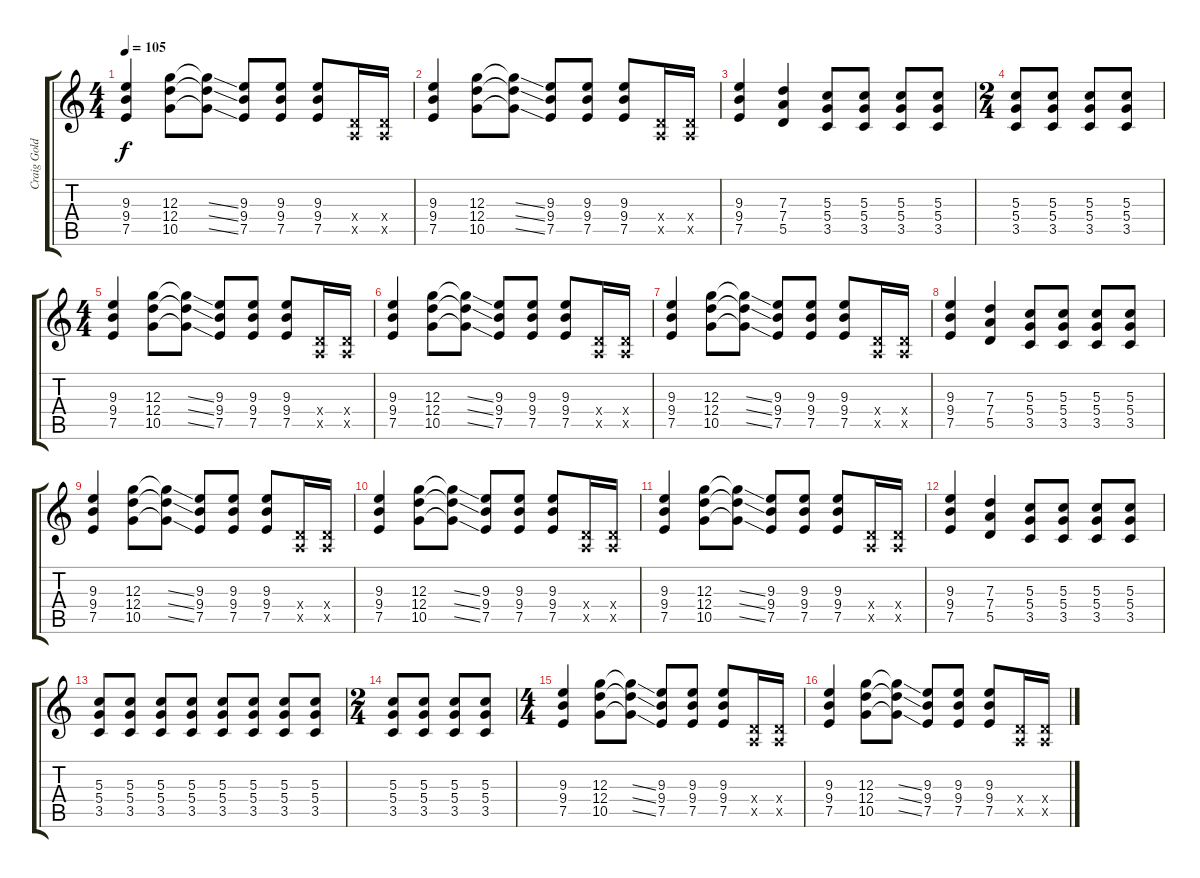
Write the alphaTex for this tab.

\track ("Craig Goldy" "Craig Gold") {instrument distortionguitar}
\staff {score tabs}
\tuning (E4 B3 G3 D3 A2 E2) {hide}
\ts (4 4)
\tempo 105
\clef g2
\ks c
(9.3 9.4 7.5).4{dy f} (12.3 12.4 10.5).8 (12.3{ss t} 12.4{ss t} 10.5{ss t}).8 (9.3 9.4 7.5).8 (9.3 9.4 7.5).8 (9.3 9.4 7.5).8 (0.4{x} 0.5{x}).16 (0.4{x} 0.5{x}).16 |
(9.3 9.4 7.5).4 (12.3 12.4 10.5).8 (12.3{ss t} 12.4{ss t} 10.5{ss t}).8 (9.3 9.4 7.5).8 (9.3 9.4 7.5).8 (9.3 9.4 7.5).8 (0.4{x} 0.5{x}).16 (0.4{x} 0.5{x}).16 |
(9.3 9.4 7.5).4 (7.3 7.4 5.5).4 (5.3 5.4 3.5).8 (5.3 5.4 3.5).8 (5.3 5.4 3.5).8 (5.3 5.4 3.5).8 |
\ts (2 4)
(5.3 5.4 3.5).8 (5.3 5.4 3.5).8 (5.3 5.4 3.5).8 (5.3 5.4 3.5).8 |
\ts (4 4)
(9.3 9.4 7.5).4 (12.3 12.4 10.5).8 (12.3{ss t} 12.4{ss t} 10.5{ss t}).8 (9.3 9.4 7.5).8 (9.3 9.4 7.5).8 (9.3 9.4 7.5).8 (0.4{x} 0.5{x}).16 (0.4{x} 0.5{x}).16 |
(9.3 9.4 7.5).4 (12.3 12.4 10.5).8 (12.3{ss t} 12.4{ss t} 10.5{ss t}).8 (9.3 9.4 7.5).8 (9.3 9.4 7.5).8 (9.3 9.4 7.5).8 (0.4{x} 0.5{x}).16 (0.4{x} 0.5{x}).16 |
(9.3 9.4 7.5).4 (12.3 12.4 10.5).8 (12.3{ss t} 12.4{ss t} 10.5{ss t}).8 (9.3 9.4 7.5).8 (9.3 9.4 7.5).8 (9.3 9.4 7.5).8 (0.4{x} 0.5{x}).16 (0.4{x} 0.5{x}).16 |
(9.3 9.4 7.5).4 (7.3 7.4 5.5).4 (5.3 5.4 3.5).8 (5.3 5.4 3.5).8 (5.3 5.4 3.5).8 (5.3 5.4 3.5).8 |
(9.3 9.4 7.5).4 (12.3 12.4 10.5).8 (12.3{ss t} 12.4{ss t} 10.5{ss t}).8 (9.3 9.4 7.5).8 (9.3 9.4 7.5).8 (9.3 9.4 7.5).8 (0.4{x} 0.5{x}).16 (0.4{x} 0.5{x}).16 |
(9.3 9.4 7.5).4 (12.3 12.4 10.5).8 (12.3{ss t} 12.4{ss t} 10.5{ss t}).8 (9.3 9.4 7.5).8 (9.3 9.4 7.5).8 (9.3 9.4 7.5).8 (0.4{x} 0.5{x}).16 (0.4{x} 0.5{x}).16 |
(9.3 9.4 7.5).4 (12.3 12.4 10.5).8 (12.3{ss t} 12.4{ss t} 10.5{ss t}).8 (9.3 9.4 7.5).8 (9.3 9.4 7.5).8 (9.3 9.4 7.5).8 (0.4{x} 0.5{x}).16 (0.4{x} 0.5{x}).16 |
(9.3 9.4 7.5).4 (7.3 7.4 5.5).4 (5.3 5.4 3.5).8 (5.3 5.4 3.5).8 (5.3 5.4 3.5).8 (5.3 5.4 3.5).8 |
(5.3 5.4 3.5).8 (5.3 5.4 3.5).8 (5.3 5.4 3.5).8 (5.3 5.4 3.5).8 (5.3 5.4 3.5).8 (5.3 5.4 3.5).8 (5.3 5.4 3.5).8 (5.3 5.4 3.5).8 |
\ts (2 4)
(5.3 5.4 3.5).8 (5.3 5.4 3.5).8 (5.3 5.4 3.5).8 (5.3 5.4 3.5).8 |
\ts (4 4)
(9.3 9.4 7.5).4 (12.3 12.4 10.5).8 (12.3{ss t} 12.4{ss t} 10.5{ss t}).8 (9.3 9.4 7.5).8 (9.3 9.4 7.5).8 (9.3 9.4 7.5).8 (0.4{x} 0.5{x}).16 (0.4{x} 0.5{x}).16 |
(9.3 9.4 7.5).4 (12.3 12.4 10.5).8 (12.3{ss t} 12.4{ss t} 10.5{ss t}).8 (9.3 9.4 7.5).8 (9.3 9.4 7.5).8 (9.3 9.4 7.5).8 (0.4{x} 0.5{x}).16 (0.4{x} 0.5{x}).16
